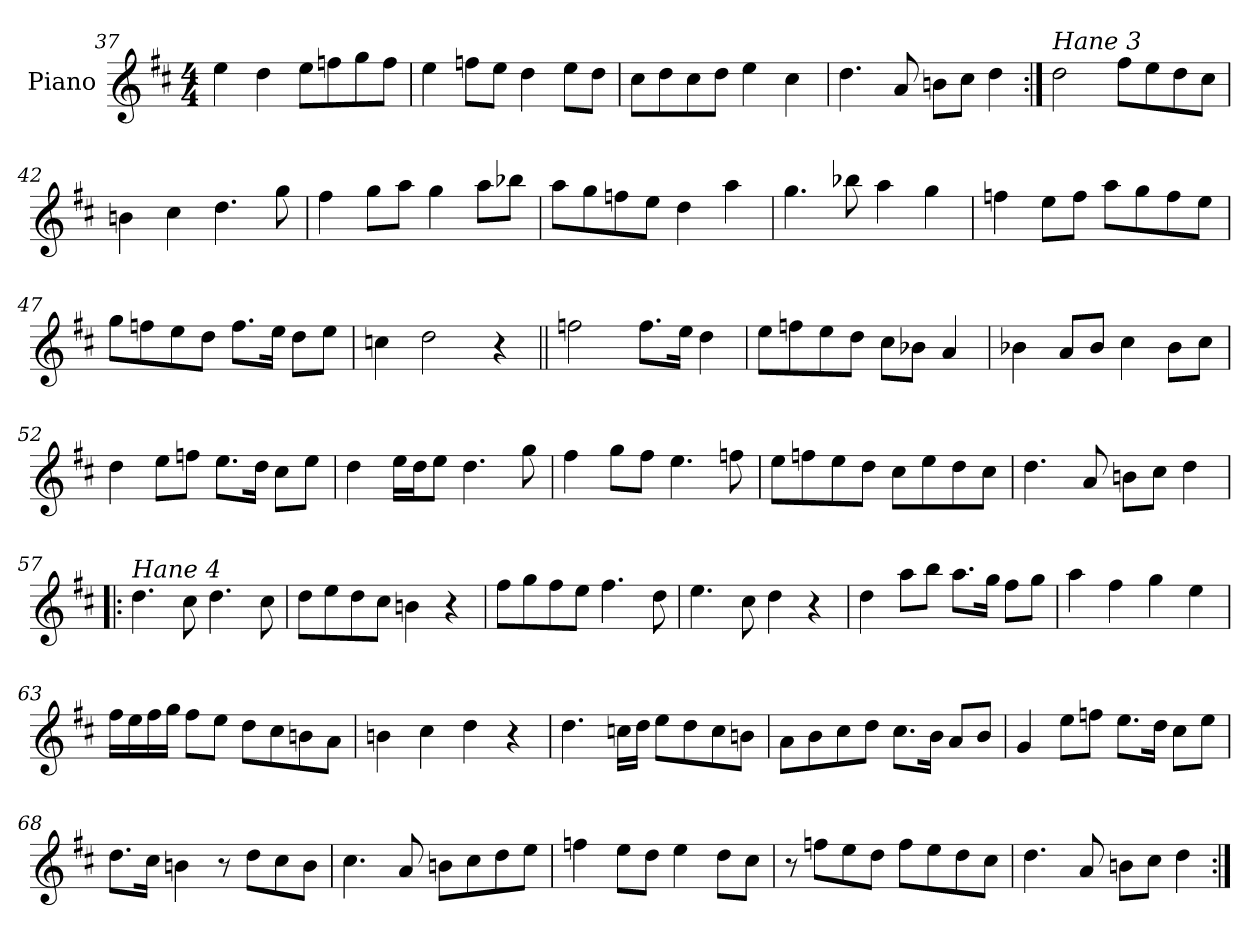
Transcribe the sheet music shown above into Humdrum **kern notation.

**kern
*part1
*staff1
*I"Piano
*I'Pno
*clefG2
*k[f#c#]
*D:
*M4/4
=37
4ee\
4dd\
8ee\L
8ffn\
8gg\
8ff\J
=38
4ee\
8ffn\L
8ee\J
4dd\
8ee\L
8dd\J
=39
8cc#\L
8dd\
8cc#\
8dd\J
4ee\
4cc#\
!!LO:LB:g=z
=40
4.dd\
8a/
8bn\L
8cc#\J
4dd\
=41:|!
!LO:TX:a:i:t=Hane 3
2dd\
8ff#\L
8ee\
8dd\
8cc#\J
=42
4bn\
4cc#\
4.dd\
8gg\
=43
4ff#\
8gg\L
8aa\J
4gg\
8aa\L
8bb-X\J
!!LO:LB:g=z
=44
8aa\L
8gg\
8ffn\
8ee\J
4dd\
4aa\
=45
4.gg\
8bb-X\
4aa\
4gg\
=46
4ffn\
8ee\L
8ff\J
8aa\L
8gg\
8ff\
8ee\J
=47
8gg\L
8ffn\
8ee\
8dd\J
8.ff\L
16ee\Jk
8dd\L
8ee\J
!!LO:LB:g=z
=48
4ccn\
2dd\
4r
=49||
2ffn\
8.ff\L
16ee\Jk
4dd\
=50
8ee\L
8ffn\
8ee\
8dd\J
8cc#\L
8b-X\J
4a/
=51
4b-X\
8a/L
8b-/J
4cc#\
8b-\L
8cc#\J
!!LO:LB:g=z
=52
4dd\
8ee\L
8ffn\J
8.ee\L
16dd\Jk
8cc#\L
8ee\J
=53
4dd\
16ee\LL
16dd\J
8ee\J
4.dd\
8gg\
=54
4ff#\
8gg\L
8ff#\J
4.ee\
8ffn\
=55
8ee\L
8ffn\
8ee\
8dd\J
8cc#\L
8ee\
8dd\
8cc#\J
!!LO:LB:g=z
=56
4.dd\
8a/
8bn\L
8cc#\J
4dd\
=57!|:
!LO:TX:a:i:t=Hane 4
4.dd\
8cc#\
4.dd\
8cc#\
=58
8dd\L
8ee\
8dd\
8cc#\J
4bn\
4r
=59
8ff#\L
8gg\
8ff#\
8ee\J
4.ff#\
8dd\
=60
4.ee\
8cc#\
4dd\
4r
!!LO:LB:g=z
=61
4dd\
8aa\L
8bb\J
8.aa\L
16gg\Jk
8ff#\L
8gg\J
=62
4aa\
4ff#\
4gg\
4ee\
=63
16ff#\LL
16ee\
16ff#\
16gg\JJ
8ff#\L
8ee\J
8dd\L
8cc#\
8bn\
8a\J
=64
4bn\
4cc#\
4dd\
4r
!!LO:LB:g=z
=65
4.dd\
16ccn\LL
16dd\JJ
8ee\L
8dd\
8cc\
8bn\J
=66
8a\L
8b\
8cc#\
8dd\J
8.cc#\L
16b\Jk
8a/L
8b/J
=67
4g/
8ee\L
8ffn\J
8.ee\L
16dd\Jk
8cc#\L
8ee\J
=68
8.dd\L
16cc#\Jk
4bn\
8r
8dd\L
8cc#\
8b\J
!!LO:LB:g=z
=69
4.cc#\
8a/
8bn\L
8cc#\
8dd\
8ee\J
=70
4ffn\
8ee\L
8dd\J
4ee\
8dd\L
8cc#\J
=71
8r
8ffn\L
8ee\
8dd\J
8ff\L
8ee\
8dd\
8cc#\J
=72
4.dd\
8a/
8bn\L
8cc#\J
4dd\
=:|!
*-
